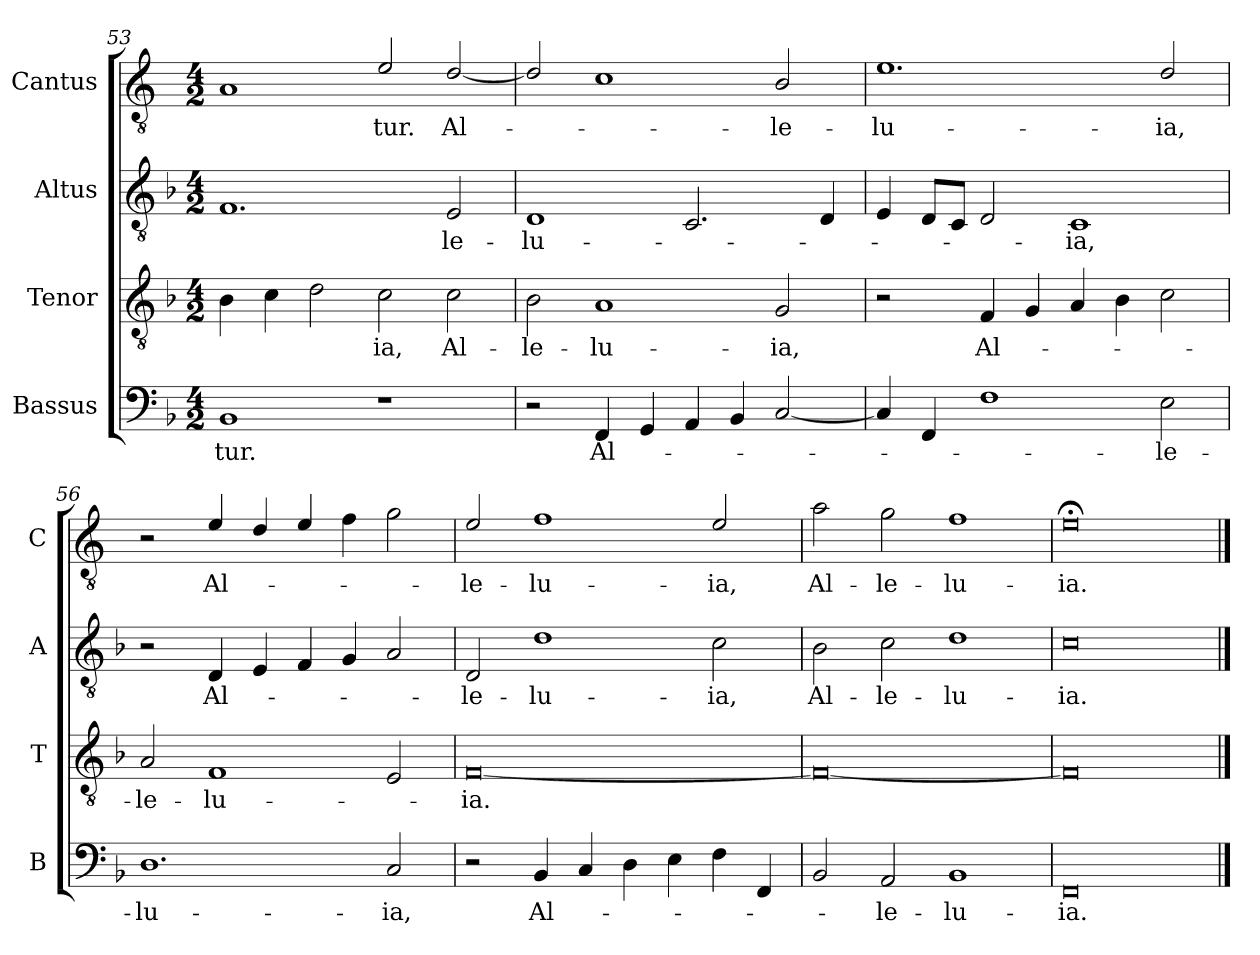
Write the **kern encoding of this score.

**kern	**text	**kern	**text	**kern	**text	**kern	**text
*part4	*part4	*part3	*part3	*part2	*part2	*part1	*part1
*staff4	*staff4	*staff3	*staff3	*staff2	*staff2	*staff1	*staff1
*I"Bassus	*	*I"Tenor	*	*I"Altus	*	*I"Cantus	*
*I'B	*	*I'T	*	*I'A	*	*I'C	*
*clefF4	*	*clefGv2	*	*clefGv2	*	*clefGv2	*
*	*	*	*	*	*	*ITrd4c7	*
*k[b-]	*	*k[b-]	*	*k[b-]	*	*k[b-]	*
*F:	*	*F:	*	*F:	*	*F:	*
*M4/2	*	*M4/2	*	*M4/2	*	*M4/2	*
=53	=53	=53	=53	=53	=53	=53	=53
!	!LO:LY:b	!	!	!	!	!	!
1BB-	-tur.	4B-\	.	1.F	.	1D	.
.	.	4c\	.	.	.	.	.
.	.	2d\	.	.	.	.	.
!	!	!	!LO:LY:b	!	!	!	!LO:LY:b
1r	.	2c\	-ia,	.	.	2A/	-tur.
!	!	!	!LO:LY:b	!	!LO:LY:b	!	!LO:LY:b
.	.	2c\	Al-	2E/	-le-	[2G/	Al-
!!LO:LB:g=z
=54	=54	=54	=54	=54	=54	=54	=54
!	!	!	!LO:LY:b	!	!LO:LY:b	!	!
2r	.	2B-\	-le-	1D	-lu-	2G/]	.
!	!LO:LY:b	!	!LO:LY:b	!	!	!	!
4FF/	Al-	1A	-lu-	.	.	1F	.
4GG/	.	.	.	.	.	.	.
4AA/	.	.	.	2.C/	.	.	.
4BB-/	.	.	.	.	.	.	.
!	!	!	!LO:LY:b	!	!	!	!LO:LY:b
[2C/	.	2G/	-ia,	.	.	2E/	-le-
.	.	.	.	4D/	.	.	.
=55	=55	=55	=55	=55	=55	=55	=55
!	!	!	!	!	!	!	!LO:LY:b
4C/]	.	2r	.	4E/	.	1.A	-lu-
4FF/	.	.	.	8D/L	.	.	.
.	.	.	.	8C/J	.	.	.
!	!	!	!LO:LY:b	!	!	!	!
1F	.	4F/	Al-	2D/	.	.	.
.	.	4G/	.	.	.	.	.
!	!	!	!	!	!LO:LY:b	!	!
.	.	4A/	.	1C	-ia,	.	.
.	.	4B-\	.	.	.	.	.
!	!LO:LY:b	!	!	!	!	!	!LO:LY:b
2E\	-le-	2c\	.	.	.	2G/	-ia,
=56	=56	=56	=56	=56	=56	=56	=56
!	!LO:LY:b	!	!LO:LY:b	!	!	!	!
1.D	-lu-	2A/	-le-	2r	.	2r	.
!	!	!	!LO:LY:b	!	!LO:LY:b	!	!LO:LY:b
.	.	1F	-lu-	4D/	Al-	4A/	Al-
.	.	.	.	4E/	.	4G/	.
.	.	.	.	4F/	.	4A/	.
.	.	.	.	4G/	.	4B-\	.
!	!LO:LY:b	!	!	!	!	!	!
2C/	-ia,	2E/	.	2A/	.	2c\	.
=57	=57	=57	=57	=57	=57	=57	=57
!	!	!	!LO:LY:b	!	!LO:LY:b	!	!LO:LY:b
2r	.	[0F	-ia.	2D/	-le-	2A/	-le-
!	!LO:LY:b	!	!	!	!LO:LY:b	!	!LO:LY:b
4BB-/	Al-	.	.	1d	-lu-	1B-	-lu-
4C/	.	.	.	.	.	.	.
4D\	.	.	.	.	.	.	.
4E\	.	.	.	.	.	.	.
!	!	!	!	!	!LO:LY:b	!	!LO:LY:b
4F\	.	.	.	2c\	-ia,	2A/	-ia,
4FF/	.	.	.	.	.	.	.
=58	=58	=58	=58	=58	=58	=58	=58
!	!	!	!	!	!LO:LY:b	!	!LO:LY:b
2BB-/	.	0F_	.	2B-\	Al-	2d\	Al-
!	!LO:LY:b	!	!	!	!LO:LY:b	!	!LO:LY:b
2AA/	-le-	.	.	2c\	-le-	2c\	-le-
!	!LO:LY:b	!	!	!	!LO:LY:b	!	!LO:LY:b
1BB-	-lu-	.	.	1d	-lu-	1B-	-lu-
=59	=59	=59	=59	=59	=59	=59	=59
!	!LO:LY:b	!	!	!	!LO:LY:b	!	!LO:LY:b
0FF	-ia.	0F]	.	0c	-ia.	0A;<	-ia.
==	==	==	==	==	==	==	==
*-	*-	*-	*-	*-	*-	*-	*-
